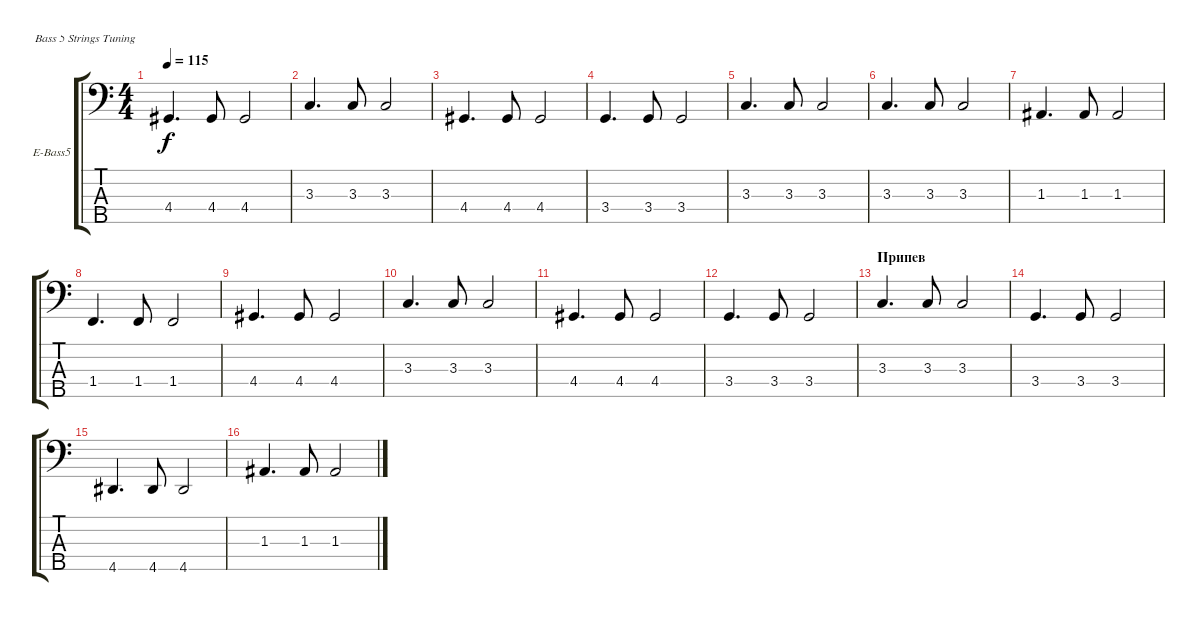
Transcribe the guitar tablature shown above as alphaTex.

\defaultSystemsLayout 4
\bracketExtendMode groupsimilarinstruments
\firstSystemTrackNameOrientation horizontal
\otherSystemsTrackNameOrientation horizontal
\track ("Electric Bass" "E-Bass5") {instrument electricbassfinger}
\staff {score tabs}
\tuning (G2 D2 A1 E1 B0)
\ts (4 4)
\tempo 115
\clef f4
\ks c
4.4.4{d dy f} 4.4.8 4.4.2 |
3.3.4{d} 3.3.8 3.3.2 |
4.4.4{d} 4.4.8 4.4.2 |
3.4.4{d} 3.4.8 3.4.2 |
3.3.4{d} 3.3.8 3.3.2 |
3.3.4{d} 3.3.8 3.3.2 |
1.3.4{d} 1.3.8 1.3.2 |
1.4.4{d} 1.4.8 1.4.2 |
4.4.4{d} 4.4.8 4.4.2 |
3.3.4{d} 3.3.8 3.3.2 |
4.4.4{d} 4.4.8 4.4.2 |
3.4.4{d} 3.4.8 3.4.2 |
\section ("" "Припев")
3.3.4{d} 3.3.8 3.3.2 |
3.4.4{d} 3.4.8 3.4.2 |
4.5.4{d} 4.5.8 4.5.2 |
1.3.4{d} 1.3.8 1.3.2
